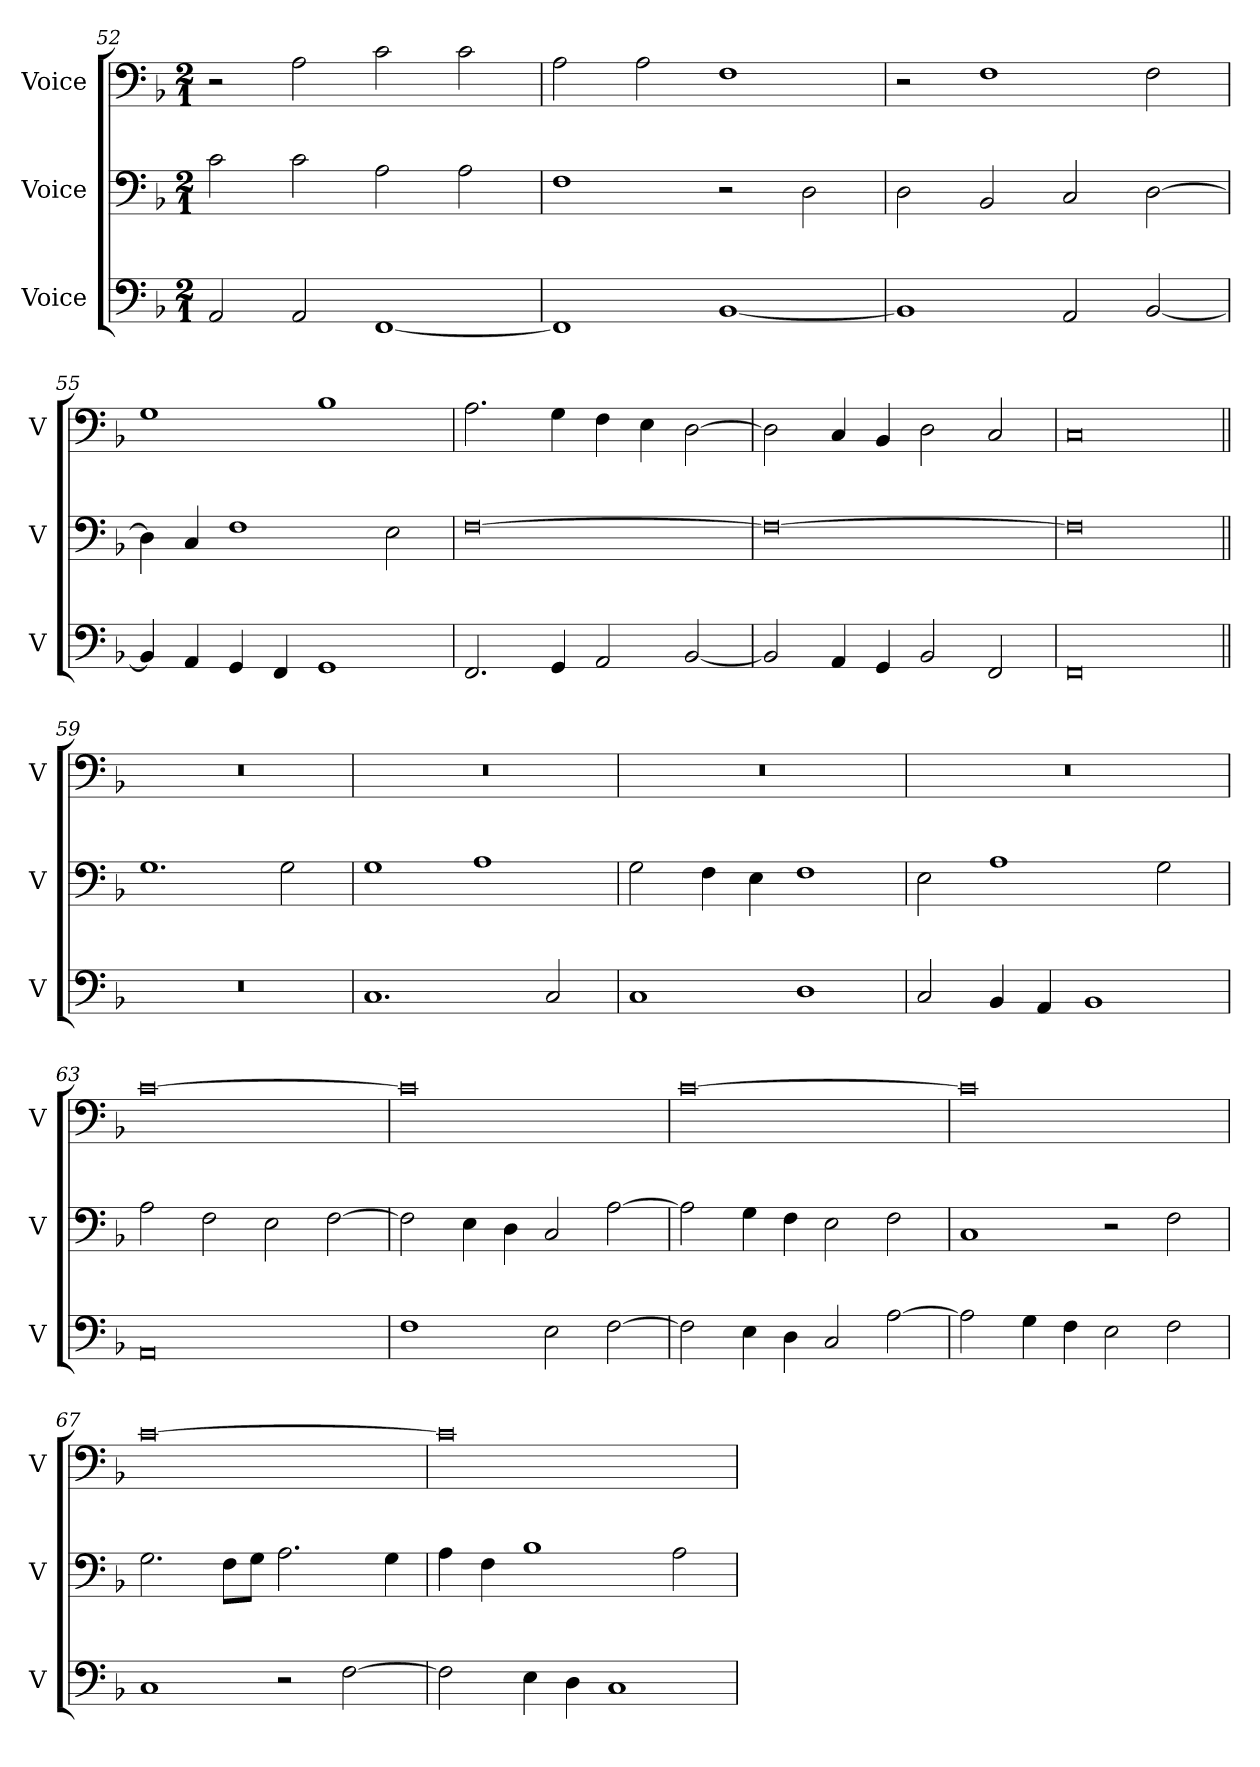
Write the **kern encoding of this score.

**kern	**kern	**kern
*part3	*part2	*part1
*staff3	*staff2	*staff1
*I"Voice	*I"Voice	*I"Voice
*I'V	*I'V	*I'V
!!LO:LB:g=z
*clefF4	*clefF4	*clefF4
*k[b-]	*k[b-]	*k[b-]
*M2/1	*M2/1	*M2/1
=52	=52	=52
2AA/	2c\	2r
2AA/	2c\	2A\
[1FF	2A\	2c\
.	2A\	2c\
=53	=53	=53
1FF]	1F	2A\
.	.	2A\
[1BB-	2r	1F
.	2D\	.
=54	=54	=54
1BB-]	2D\	2r
.	2BB-/	1F
2AA/	2C/	.
[2BB-/	[2D\	2F\
=55	=55	=55
4BB-/]	4D\]	1G
4AA/	4C/	.
4GG/	1F	.
4FF/	.	.
1GG	.	1B-
.	2E\	.
!!LO:LB:g=z
=56	=56	=56
2.FF/	[0F	2.A\
4GG/	.	4G\
2AA/	.	4F\
.	.	4E\
[2BB-/	.	[2D\
=57	=57	=57
2BB-/]	0F_	2D\]
4AA/	.	4C/
4GG/	.	4BB-/
2BB-/	.	2D\
2FF/	.	2C/
=58	=58	=58
0FF	0F]	0C
=59||	=59||	=59||
0r	1.G	0r
.	2G\	.
!!LO:LB:g=z
=60	=60	=60
1.C	1G	0r
.	1A	.
2C/	.	.
=61	=61	=61
1C	2G\	0r
.	4F\	.
.	4E\	.
1D	1F	.
=62	=62	=62
2C/	2E\	0r
4BB-/	1A	.
4AA/	.	.
1BB-	.	.
.	2G\	.
=63	=63	=63
0AA	2A\	[0c
.	2F\	.
.	2E\	.
.	[2F\	.
!!LO:PB:g=z
=64	=64	=64
1F	2F\]	0c]
.	4E\	.
.	4D\	.
2E\	2C/	.
[2F\	[2A\	.
=65	=65	=65
2F\]	2A\]	[0c
4E\	4G\	.
4D\	4F\	.
2C/	2E\	.
[2A\	2F\	.
=66	=66	=66
2A\]	1C	0c]
4G\	.	.
4F\	.	.
2E\	2r	.
2F\	2F\	.
!!LO:LB:g=z
=67	=67	=67
1C	2.G\	[0c
.	8F\L	.
.	8G\J	.
2r	2.A\	.
[2F\	.	.
.	4G\	.
=68	=68	=68
2F\]	4A\	0c]
.	4F\	.
4E\	1B-	.
4D\	.	.
1C	.	.
.	2A\	.
=	=	=
*-	*-	*-
